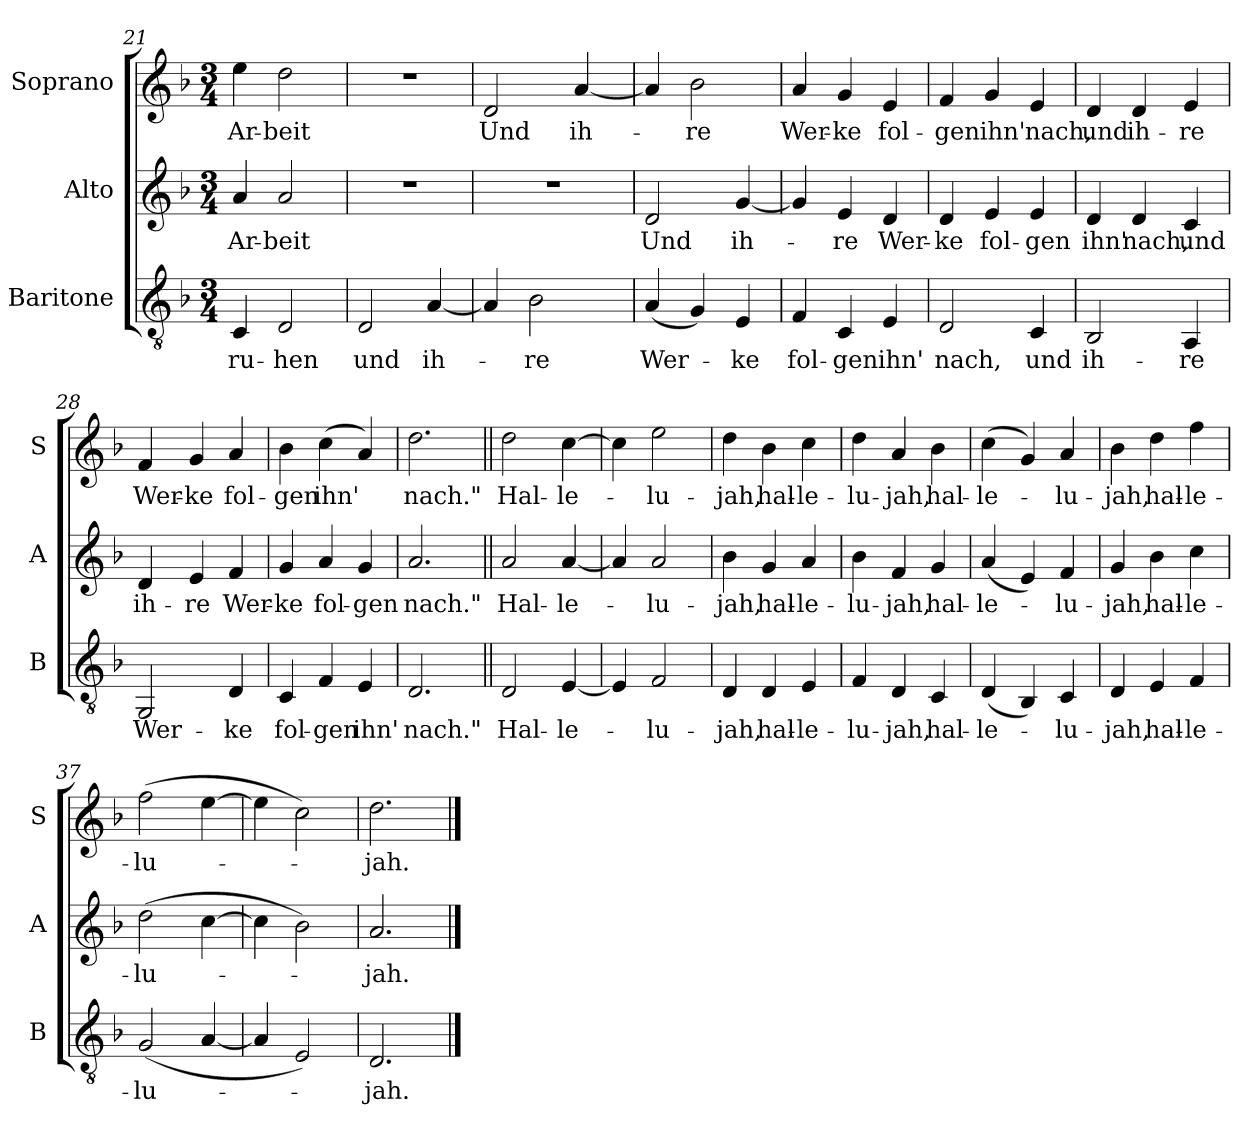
**kern	**text	**kern	**text	**kern	**text
*part3	*part3	*part2	*part2	*part1	*part1
*staff3	*staff3	*staff2	*staff2	*staff1	*staff1
*I"Baritone	*	*I"Alto	*	*I"Soprano	*
*I'B	*	*I'A	*	*I'S	*
*clefGv2	*	*clefG2	*	*clefG2	*
*k[b-]	*	*k[b-]	*	*k[b-]	*
*F:	*	*F:	*	*F:	*
*M3/4	*	*M3/4	*	*M3/4	*
=21	=21	=21	=21	=21	=21
!	!LO:LY:b	!	!LO:LY:b	!	!LO:LY:b
4C/	ru-	4a/	Ar-	4ee\	Ar-
!	!LO:LY:b	!	!LO:LY:b	!	!LO:LY:b
2D/	-hen	2a/	-beit	2dd\	-beit
=22	=22	=22	=22	=22	=22
!	!LO:LY:b	!	!	!	!
2D/	und	2.r	.	2.r	.
!	!LO:LY:b	!	!	!	!
[4A/	ih-	.	.	.	.
=23	=23	=23	=23	=23	=23
!	!	!	!	!	!LO:LY:b
4A/]	.	2.r	.	2d/	Und
!	!LO:LY:b	!	!	!	!
2B-\	-re	.	.	.	.
!	!	!	!	!	!LO:LY:b
.	.	.	.	[4a/	ih-
=24	=24	=24	=24	=24	=24
!	!LO:LY:b	!	!LO:LY:b	!	!
(<4A/	Wer-	2d/	Und	4a/]	.
!	!	!	!	!	!LO:LY:b
4G/)	.	.	.	2b-\	-re
!	!LO:LY:b	!	!LO:LY:b	!	!
4E/	-ke	[4g/	ih-	.	.
=25	=25	=25	=25	=25	=25
!	!LO:LY:b	!	!	!	!LO:LY:b
4F/	fol-	4g/]	.	4a/	Wer-
!	!LO:LY:b	!	!LO:LY:b	!	!LO:LY:b
4C/	-gen	4e/	-re	4g/	-ke
!	!LO:LY:b	!	!LO:LY:b	!	!LO:LY:b
4E/	ihn'	4d/	Wer-	4e/	fol-
=26	=26	=26	=26	=26	=26
!	!LO:LY:b	!	!LO:LY:b	!	!LO:LY:b
2D/	nach,	4d/	-ke	4f/	-gen
!	!	!	!LO:LY:b	!	!LO:LY:b
.	.	4e/	fol-	4g/	ihn'
!	!LO:LY:b	!	!LO:LY:b	!	!LO:LY:b
4C/	und	4e/	-gen	4e/	nach,
!!LO:LB:g=z
=27	=27	=27	=27	=27	=27
!	!LO:LY:b	!	!LO:LY:b	!	!LO:LY:b
2BB-/	ih-	4d/	ihn'	4d/	und
!	!	!	!LO:LY:b	!	!LO:LY:b
.	.	4d/	nach,	4d/	ih-
!	!LO:LY:b	!	!LO:LY:b	!	!LO:LY:b
4AA/	-re	4c/	und	4e/	-re
=28	=28	=28	=28	=28	=28
!	!LO:LY:b	!	!LO:LY:b	!	!LO:LY:b
2GG/	Wer-	4d/	ih-	4f/	Wer-
!	!	!	!LO:LY:b	!	!LO:LY:b
.	.	4e/	-re	4g/	-ke
!	!LO:LY:b	!	!LO:LY:b	!	!LO:LY:b
4D/	-ke	4f/	Wer-	4a/	fol-
=29	=29	=29	=29	=29	=29
!	!LO:LY:b	!	!LO:LY:b	!	!LO:LY:b
4C/	fol-	4g/	-ke	4b-\	-gen
!	!LO:LY:b	!	!LO:LY:b	!	!LO:LY:b
4F/	-gen	4a/	fol-	(>4cc\	ihn'
!	!LO:LY:b	!	!LO:LY:b	!	!
4E/	ihn'	4g/	-gen	4a/)	.
=30	=30	=30	=30	=30	=30
!	!LO:LY:b	!	!LO:LY:b	!	!LO:LY:b
2.D/	nach."	2.a/	nach."	2.dd\	nach."
=31||	=31||	=31||	=31||	=31||	=31||
!	!LO:LY:b	!	!LO:LY:b	!	!LO:LY:b
2D/	Hal-	2a/	Hal-	2dd\	Hal-
!	!LO:LY:b	!	!LO:LY:b	!	!LO:LY:b
[4E/	-le-	[4a/	-le-	[4cc\	-le-
=32	=32	=32	=32	=32	=32
4E/]	.	4a/]	.	4cc\]	.
!	!LO:LY:b	!	!LO:LY:b	!	!LO:LY:b
2F/	-lu-	2a/	-lu-	2ee\	-lu-
=33	=33	=33	=33	=33	=33
!	!LO:LY:b	!	!LO:LY:b	!	!LO:LY:b
4D/	-jah,	4b-\	-jah,	4dd\	-jah,
!	!LO:LY:b	!	!LO:LY:b	!	!LO:LY:b
4D/	hal-	4g/	hal-	4b-\	hal-
!	!LO:LY:b	!	!LO:LY:b	!	!LO:LY:b
4E/	-le-	4a/	-le-	4cc\	-le-
!!LO:LB:g=z
=34	=34	=34	=34	=34	=34
!	!LO:LY:b	!	!LO:LY:b	!	!LO:LY:b
4F/	-lu-	4b-\	-lu-	4dd\	-lu-
!	!LO:LY:b	!	!LO:LY:b	!	!LO:LY:b
4D/	-jah,	4f/	-jah,	4a/	-jah,
!	!LO:LY:b	!	!LO:LY:b	!	!LO:LY:b
4C/	hal-	4g/	hal-	4b-\	hal-
=35	=35	=35	=35	=35	=35
!	!LO:LY:b	!	!LO:LY:b	!	!LO:LY:b
(<4D/	-le-	(<4a/	-le-	(>4cc\	-le-
4BB-/)	.	4e/)	.	4g/)	.
!	!LO:LY:b	!	!LO:LY:b	!	!LO:LY:b
4C/	-lu-	4f/	-lu-	4a/	-lu-
=36	=36	=36	=36	=36	=36
!	!LO:LY:b	!	!LO:LY:b	!	!LO:LY:b
4D/	-jah,	4g/	-jah,	4b-\	-jah,
!	!LO:LY:b	!	!LO:LY:b	!	!LO:LY:b
4E/	hal-	4b-\	hal-	4dd\	hal-
!	!LO:LY:b	!	!LO:LY:b	!	!LO:LY:b
4F/	-le-	4cc\	-le-	4ff\	-le-
=37	=37	=37	=37	=37	=37
!	!LO:LY:b	!	!LO:LY:b	!	!LO:LY:b
(<2G/	-lu-	(>2dd\	-lu-	(>2ff\	-lu-
[4A/	.	[4cc\	.	[4ee\	.
=38	=38	=38	=38	=38	=38
4A/]	.	4cc\]	.	4ee\]	.
2E/)	.	2b-\)	.	2cc\)	.
=39	=39	=39	=39	=39	=39
!	!LO:LY:b	!	!LO:LY:b	!	!LO:LY:b
2.D/	-jah.	2.a/	-jah.	2.dd\	-jah.
==	==	==	==	==	==
*-	*-	*-	*-	*-	*-
